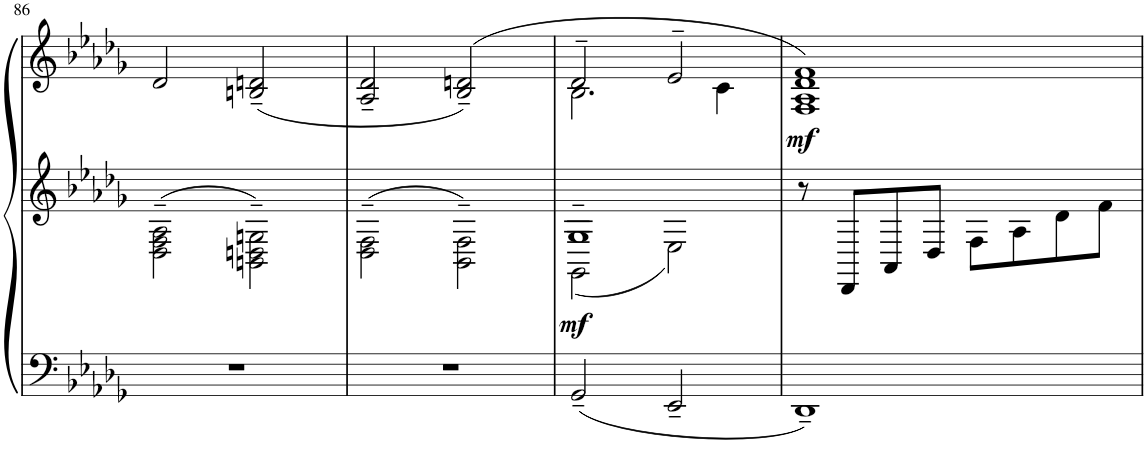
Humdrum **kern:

**kern	**kern	**kern	**dynam
*part1	*part1	*part1	*part1
*staff3	*staff2	*staff1	*staff1/2/3
*I"Pipe Organ	*	*	*
*I'P Org	*	*	*
!!LO:PB:g=z
*clefF4	*clefG2	*clefG2	*
*k[b-e-a-d-g-]	*k[b-e-a-d-g-]	*k[b-e-a-d-g-]	*
*M4/4	*M4/4	*M4/4	*
*met(c)	*met(c)	*met(c)	*
=86	=86	=86	=86
1r	2D-\~ 2F\~ 2A-\~	2d-/	.
.	2BBn\~ 2Dn\~ 2Gn\~	(2Bn/~ 2dn/~	.
=87	=87	=87	=87
1r	2D-\~ 2F\~	2A-/~ 2d-/~	.
.	2BB-\~ 2F\~	(2B-/~ 2dn/~)	.
=88	=88	=88	=88
*	*^	*^	*
!	!	!	!	!	!LO:DY:a=3
2GG-~/	1G-~	2GG-\	2d-~/	2.B-\	mf
2EE-~/	.	2E-\	2e-~/	.	.
.	.	.	.	4c\	.
*	*v	*v	*	*	*
=89	=89	=89	=89	=89
!	!	!	!	!LO:DY:a=2
1DD-~	8r	1d- 1f)	1F 1A-	mf
.	8DD-/L	.	.	.
.	8AA-/	.	.	.
.	8D-/J	.	.	.
.	8F\L	.	.	.
.	8A-\	.	.	.
.	8d-\	.	.	.
.	8f\J	.	.	.
*	*	*v	*v	*
=	=	=	=
*-	*-	*-	*-
